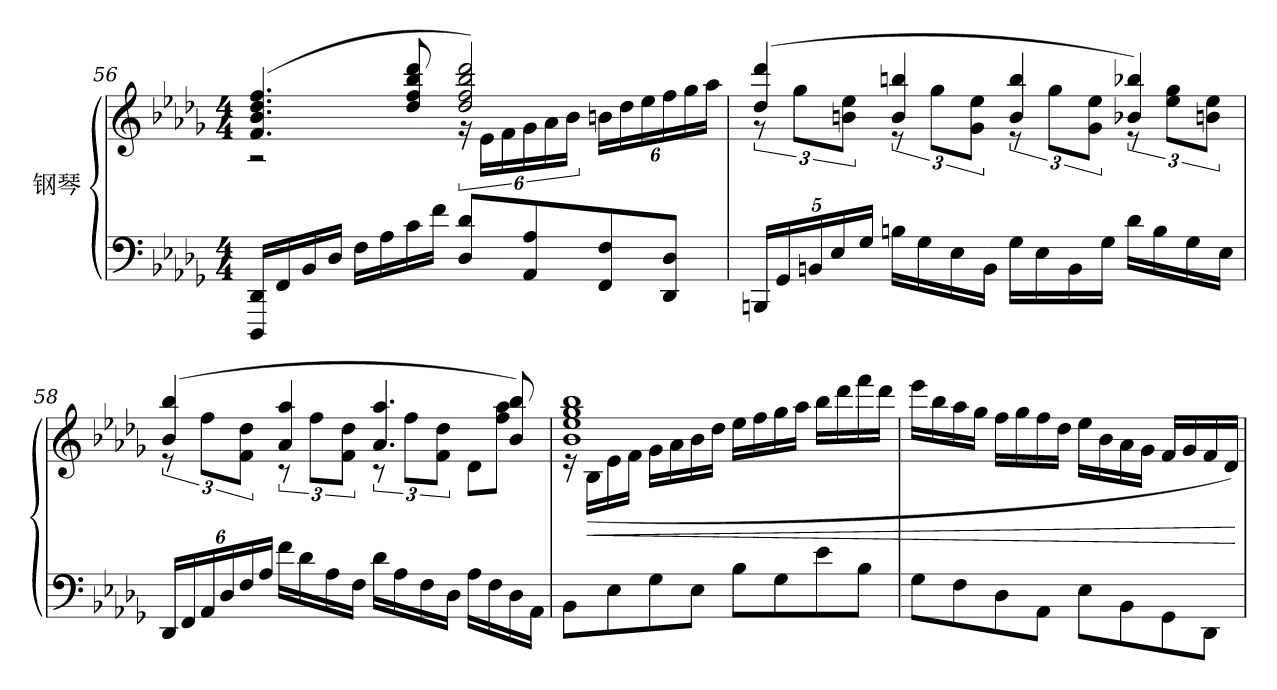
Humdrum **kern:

**kern	**kern	**dynam
*part1	*part1	*part1
*staff2	*staff1	*staff1/2
*I"钢琴	*	*
!!LO:LB:g=z
*clefF4	*clefG2	*
*k[b-e-a-d-g-]	*k[b-e-a-d-g-]	*
*M4/4	*M4/4	*
=56	=56	=56
*	*^	*
16DDD-/ 16DD-/LL	(4.f/ 4.b-/ 4.dd-/ 4.ff/	2r	.
16FF/	.	.	.
16BB-/	.	.	.
16D-/JJ	.	.	.
16F\LL	.	.	.
16A-\	.	.	.
16c\	8dd-/ 8ff/ 8bb-/ 8ddd-/	.	.
16f\JJ	.	.	.
8D-/ 8d-/L	2dd-/ 2ff/ 2bb-/ 2ddd-/)	24r	.
.	.	24e-\LL	.
.	.	24f\	.
8AA-/ 8A-/	.	24g-\	.
.	.	24a-\	.
.	.	24b-\JJ	.
*	*	*Xbrackettup	*
8FF/ 8F/	.	24bn\LL	.
.	.	24dd-\	.
.	.	24ee-\	.
8DD-/ 8D-/J	.	24ff\	.
.	.	24gg-\	.
.	.	24aa-\JJ	.
=57	=57	=57	=57
*Xbrackettup	*	*brackettup	*
20BBBn/LL	(4dd-/ 4ddd-/	12r	.
20GG-/	.	.	.
.	.	12gg-\L	.
20BBn/	.	.	.
20E-/	.	.	.
.	.	12bn\ 12ee-\J	.
20G-/JJ	.	.	.
16Bn\LL	4b/ 4bbn/	12r	.
16G-\	.	.	.
.	.	12gg-\L	.
16E-\	.	.	.
.	.	12g-\ 12ee-\J	.
16BB\JJ	.	.	.
16G-\LL	4b/ 4bb/	12r	.
16E-\	.	.	.
.	.	12gg-\L	.
16BB\	.	.	.
.	.	12g-\ 12ee-\J	.
16G-\JJ	.	.	.
16d-\LL	4b-X/ 4bb-X/)	12r	.
16B\	.	.	.
.	.	12ee-\ 12gg-\L	.
16G-\	.	.	.
.	.	12bn\ 12ee-\J	.
16E-\JJ	.	.	.
!!LO:PB:g=z	!!
=58	=58	=58	=58
24DD-/LL	(4b-/ 4bb-/	12r	.
24FF/	.	.	.
24AA-/	.	12ff\L	.
24D-/	.	.	.
24F/	.	12f\ 12dd-\J	.
24A-/JJ	.	.	.
16f\LL	4a-/ 4aa-/	12r	.
16d-\	.	.	.
.	.	12ff\L	.
16A-\	.	.	.
.	.	12f\ 12dd-\J	.
16F\JJ	.	.	.
16d-\LL	4.a-/ 4.aa-/	12r	.
16A-\	.	.	.
.	.	12ff\L	.
16F\	.	.	.
.	.	12f\ 12dd-\J	.
16D-\JJ	.	.	.
16A-\LL	.	8d-\L	.
16F\	.	.	.
16D-\	8b-/ 8bb-/)	8ff\ 8aa-\J	.
16AA-\JJ	.	.	.
=59	=59	=59	=59
8BB-\L	1b- 1ee- 1gg- 1bb-	16r	.
!	!	!	!LO:HP:b
.	.	(>16B-\LL	<
8E-\	.	16e-\	.
.	.	16f\JJ	.
8G-\	.	16g-\LL	.
.	.	16a-\	.
8E-\J	.	16b-\	.
.	.	16dd-\JJ	.
8B-\L	.	16ee-\LL	.
.	.	16ff\	.
8G-\	.	16gg-\	.
.	.	16aa-\JJ	.
8e-\	.	16bb-\LL	.
.	.	16ddd-\	.
8B-\J	.	16fff\	.
.	.	16ddd-\JJ	.
*	*v	*v	*
!!LO:LB:g=z
=60	=60	=60
8G-\L	16eee-\LL	.
.	16bb-\	.
8F\	16aa-\	.
.	16gg-\JJ	.
8D-\	16ff\LL	.
.	16gg-\	.
8AA-\J	16ff\	.
.	16dd-\JJ	.
8E-\L	16ee-\LL	.
.	16b-\	.
8BB-\	16a-\	.
.	16g-\JJ	.
8GG-\	16f/LL	.
.	16g-/	.
8DD-\J	16f/	.
.	16d-/JJ)	.
.	.	[
=	=	=
*-	*-	*-
